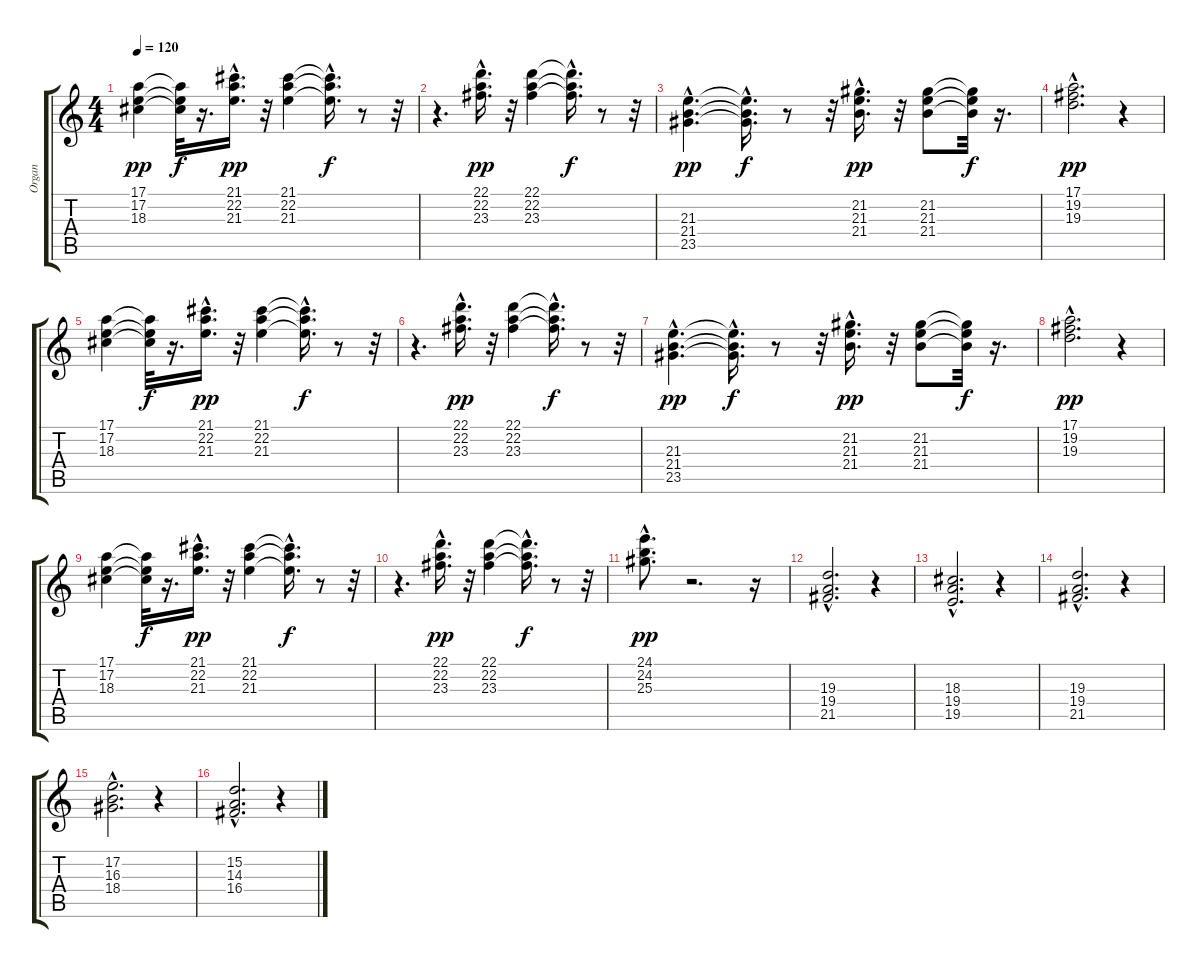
\track ("Organ" "Organ") {instrument percussiveorgan}
\staff {score tabs}
\tuning (E4 B3 G3 D3 A2 E2) {hide}
\ts (4 4)
\tempo 120
\clef g2
\ks c
(17.1 17.2 18.3).4{dy pp} (17.1{t} 17.2{t} 18.3{t}).32{dy f} r.16{d} (21.1{hac} 22.2{hac} 21.3{hac}).16{d dy pp} r.32 (21.1 22.2 21.3).4 (21.1{hac t} 22.2{hac t} 21.3{hac t}).16{d dy f} r.8 r.32 |
r.4{d} (22.1{hac} 22.2{hac} 23.3{hac}).16{d dy pp} r.32 (22.1 22.2 23.3).4 (22.1{hac t} 22.2{hac t} 23.3{hac t}).16{d dy f} r.8 r.32 |
(21.3{hac} 21.4{hac} 23.5{hac}).4{d dy pp} (21.3{hac t} 21.4{hac t} 23.5{hac t}).16{d dy f} r.8 r.32 (21.2{hac} 21.3{hac} 21.4{hac}).16{d dy pp} r.32 (21.2 21.3 21.4).8 (21.2{t} 21.3{t} 21.4{t}).32{dy f} r.16{d} |
(17.1{hac} 19.2{hac} 19.3{hac}).2{d dy pp} r.4 |
(17.1 17.2 18.3).4 (17.1{t} 17.2{t} 18.3{t}).32{dy f} r.16{d} (21.1{hac} 22.2{hac} 21.3{hac}).16{d dy pp} r.32 (21.1 22.2 21.3).4 (21.1{hac t} 22.2{hac t} 21.3{hac t}).16{d dy f} r.8 r.32 |
r.4{d} (22.1{hac} 22.2{hac} 23.3{hac}).16{d dy pp} r.32 (22.1 22.2 23.3).4 (22.1{hac t} 22.2{hac t} 23.3{hac t}).16{d dy f} r.8 r.32 |
(21.3{hac} 21.4{hac} 23.5{hac}).4{d dy pp} (21.3{hac t} 21.4{hac t} 23.5{hac t}).16{d dy f} r.8 r.32 (21.2{hac} 21.3{hac} 21.4{hac}).16{d dy pp} r.32 (21.2 21.3 21.4).8 (21.2{t} 21.3{t} 21.4{t}).32{dy f} r.16{d} |
(17.1{hac} 19.2{hac} 19.3{hac}).2{d dy pp} r.4 |
(17.1 17.2 18.3).4 (17.1{t} 17.2{t} 18.3{t}).32{dy f} r.16{d} (21.1{hac} 22.2{hac} 21.3{hac}).16{d dy pp} r.32 (21.1 22.2 21.3).4 (21.1{hac t} 22.2{hac t} 21.3{hac t}).16{d dy f} r.8 r.32 |
r.4{d} (22.1{hac} 22.2{hac} 23.3{hac}).16{d dy pp} r.32 (22.1 22.2 23.3).4 (22.1{hac t} 22.2{hac t} 23.3{hac t}).16{d dy f} r.8 r.32 |
(24.1{hac} 24.2{hac} 25.3{hac}).8{d dy pp} r.2{d} r.16 |
(19.3{hac} 19.4{hac} 21.5{hac}).2{d} r.4 |
(18.3{hac} 19.4{hac} 19.5{hac}).2{d} r.4 |
(19.3{hac} 19.4{hac} 21.5{hac}).2{d} r.4 |
(17.2{hac} 16.3{hac} 18.4{hac}).2{d} r.4 |
(15.2{hac} 14.3{hac} 16.4{hac}).2{d} r.4
